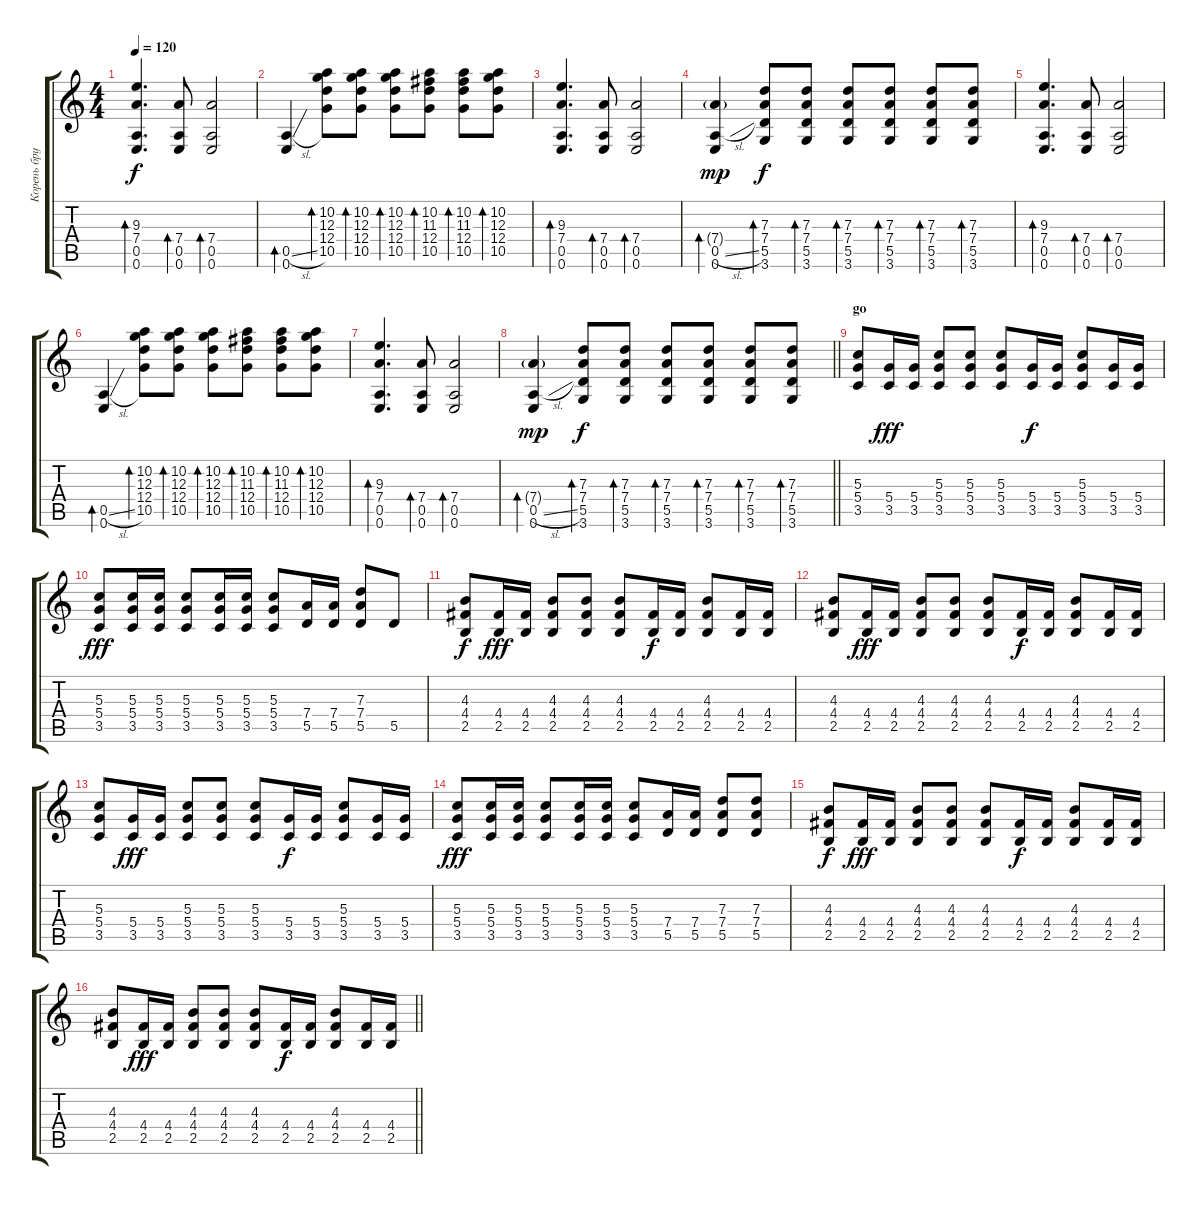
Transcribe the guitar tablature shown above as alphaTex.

\track ("Корень брутальный" "Корень бру") {instrument acousticguitarsteel}
\staff {score tabs}
\tuning (E4 B3 G3 D3 A2 E2) {hide}
\ts (4 4)
\tempo 120
\clef g2
\ks c
(9.3 7.4 0.5 0.6).4{d bd 240 dy f} (7.4 0.5 0.6).8{bd 240} (7.4 0.5 0.6).2{bd 120} |
(0.5{sl} 0.6).4{bd 60} (10.2 12.3 12.4 10.5).8{bd 60} (10.2 12.3 12.4 10.5).8{bd 60} (10.2 12.3 12.4 10.5).8{bd 60} (10.2 11.3 12.4 10.5).8{bd 60} (10.2 11.3 12.4 10.5).8{bd 60} (10.2 12.3 12.4 10.5).8{bd 60} |
(9.3 7.4 0.5 0.6).4{d bd 240} (7.4 0.5 0.6).8{bd 240} (7.4 0.5 0.6).2{bd 120} |
(7.4{g} 0.5{sl} 0.6).4{bd 60 dy mp} (7.3 7.4 5.5 3.6).8{bd 120 dy f} (7.3 7.4 5.5 3.6).8{bd 120} (7.3 7.4 5.5 3.6).8{bd 120} (7.3 7.4 5.5 3.6).8{bd 120} (7.3 7.4 5.5 3.6).8{bd 120} (7.3 7.4 5.5 3.6).8{bd 120} |
(9.3 7.4 0.5 0.6).4{d bd 240} (7.4 0.5 0.6).8{bd 240} (7.4 0.5 0.6).2{bd 120} |
(0.5{sl} 0.6).4{bd 60} (10.2 12.3 12.4 10.5).8{bd 60} (10.2 12.3 12.4 10.5).8{bd 60} (10.2 12.3 12.4 10.5).8{bd 60} (10.2 11.3 12.4 10.5).8{bd 60} (10.2 11.3 12.4 10.5).8{bd 60} (10.2 12.3 12.4 10.5).8{bd 60} |
(9.3 7.4 0.5 0.6).4{d bd 240} (7.4 0.5 0.6).8{bd 240} (7.4 0.5 0.6).2{bd 120} |
\barLineRight lightlight
(7.4{g} 0.5{sl} 0.6).4{bd 60 dy mp} (7.3 7.4 5.5 3.6).8{bd 120 dy f} (7.3 7.4 5.5 3.6).8{bd 120} (7.3 7.4 5.5 3.6).8{bd 120} (7.3 7.4 5.5 3.6).8{bd 120} (7.3 7.4 5.5 3.6).8{bd 120} (7.3 7.4 5.5 3.6).8{bd 120} |
\section ("" "go")
(5.3 5.4 3.5).8 (5.4 3.5).16{dy fff} (5.4 3.5).16 (5.3 5.4 3.5).8 (5.3 5.4 3.5).8 (5.3 5.4 3.5).8 (5.4 3.5).16{dy f} (5.4 3.5).16 (5.3 5.4 3.5).8 (5.4 3.5).16 (5.4 3.5).16 |
(5.3 5.4 3.5).8{dy fff} (5.3 5.4 3.5).16 (5.3 5.4 3.5).16 (5.3 5.4 3.5).8 (5.3 5.4 3.5).16 (5.3 5.4 3.5).16 (5.3 5.4 3.5).8 (7.4 5.5).16 (7.4 5.5).16 (7.3 7.4 5.5).8 5.5.8 |
(4.3 4.4 2.5).8{dy f} (4.4 2.5).16{dy fff} (4.4 2.5).16 (4.3 4.4 2.5).8 (4.3 4.4 2.5).8 (4.3 4.4 2.5).8 (4.4 2.5).16{dy f} (4.4 2.5).16 (4.3 4.4 2.5).8 (4.4 2.5).16 (4.4 2.5).16 |
(4.3 4.4 2.5).8 (4.4 2.5).16{dy fff} (4.4 2.5).16 (4.3 4.4 2.5).8 (4.3 4.4 2.5).8 (4.3 4.4 2.5).8 (4.4 2.5).16{dy f} (4.4 2.5).16 (4.3 4.4 2.5).8 (4.4 2.5).16 (4.4 2.5).16 |
(5.3 5.4 3.5).8 (5.4 3.5).16{dy fff} (5.4 3.5).16 (5.3 5.4 3.5).8 (5.3 5.4 3.5).8 (5.3 5.4 3.5).8 (5.4 3.5).16{dy f} (5.4 3.5).16 (5.3 5.4 3.5).8 (5.4 3.5).16 (5.4 3.5).16 |
(5.3 5.4 3.5).8{dy fff} (5.3 5.4 3.5).16 (5.3 5.4 3.5).16 (5.3 5.4 3.5).8 (5.3 5.4 3.5).16 (5.3 5.4 3.5).16 (5.3 5.4 3.5).8 (7.4 5.5).16 (7.4 5.5).16 (7.3 7.4 5.5).8 (7.3 7.4 5.5).8 |
(4.3 4.4 2.5).8{dy f} (4.4 2.5).16{dy fff} (4.4 2.5).16 (4.3 4.4 2.5).8 (4.3 4.4 2.5).8 (4.3 4.4 2.5).8 (4.4 2.5).16{dy f} (4.4 2.5).16 (4.3 4.4 2.5).8 (4.4 2.5).16 (4.4 2.5).16 |
\barLineRight lightlight
(4.3 4.4 2.5).8 (4.4 2.5).16{dy fff} (4.4 2.5).16 (4.3 4.4 2.5).8 (4.3 4.4 2.5).8 (4.3 4.4 2.5).8 (4.4 2.5).16{dy f} (4.4 2.5).16 (4.3 4.4 2.5).8 (4.4 2.5).16 (4.4 2.5).16
